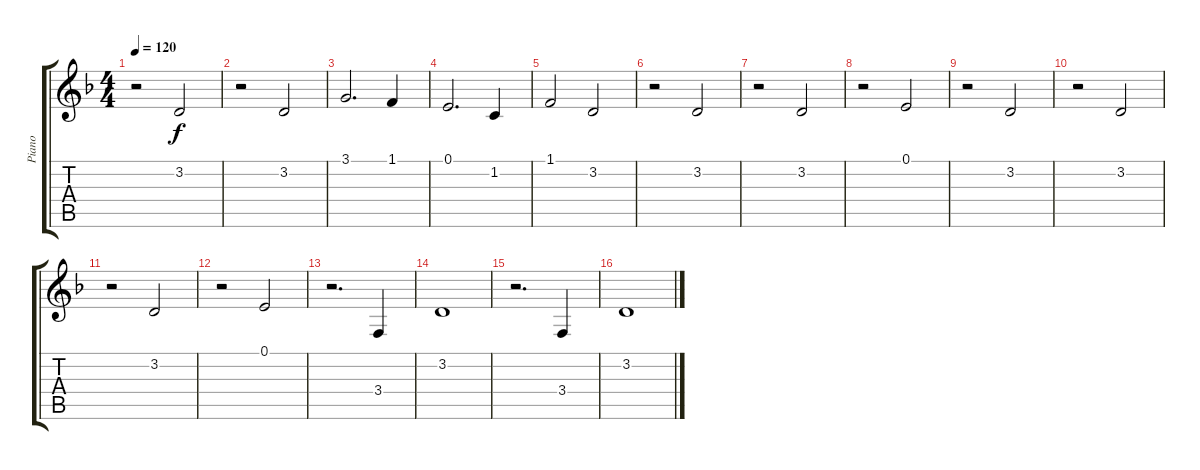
\track ("Piano" "Piano") {instrument acousticgrandpiano}
\staff {score tabs}
\tuning (E4 B3 G3 D3 A2 E2) {hide}
\ts (4 4)
\tempo 120
\clef g2
\ks dminor
r.2{dy f} 3.2.2 |
r.2 3.2.2 |
3.1.2{d} 1.1.4 |
0.1.2{d} 1.2.4 |
1.1.2 3.2.2 |
r.2 3.2.2 |
r.2 3.2.2 |
r.2 0.1.2 |
r.2 3.2.2 |
r.2 3.2.2 |
r.2 3.2.2 |
r.2 0.1.2 |
r.2{d} 3.4.4 |
3.2.1 |
r.2{d} 3.4.4 |
3.2.1
